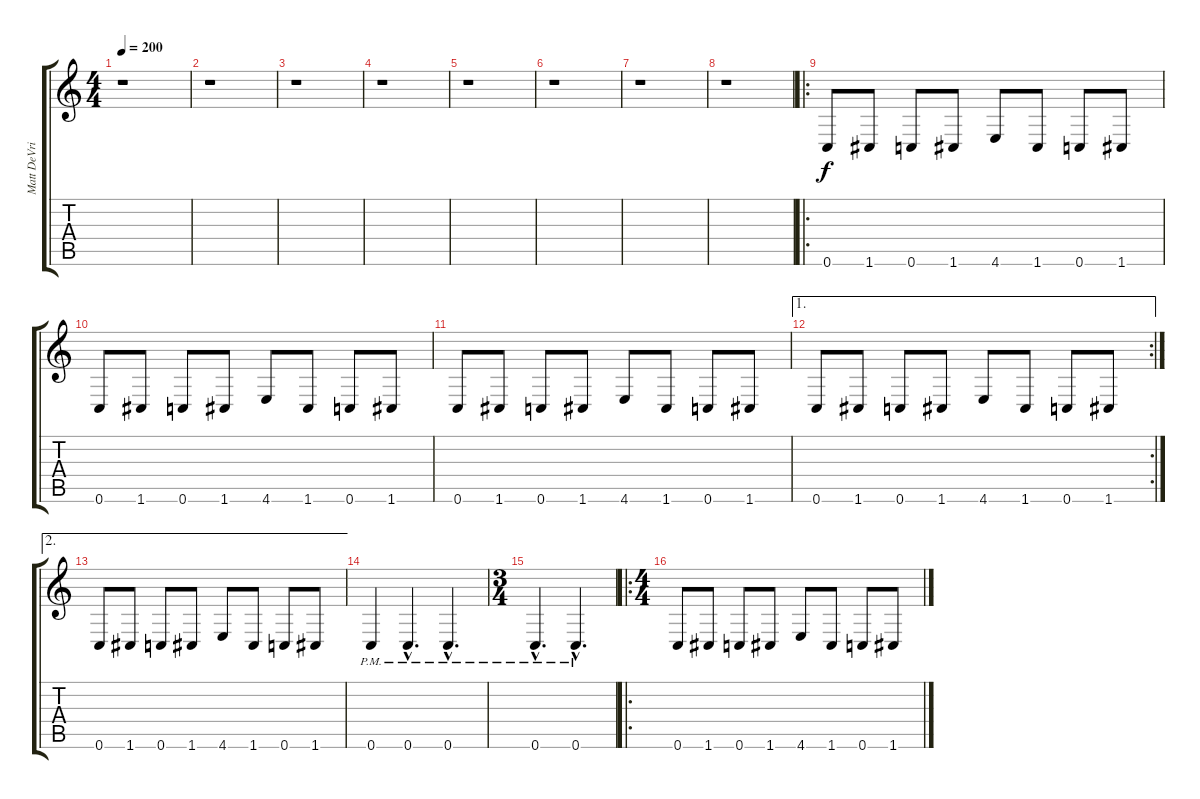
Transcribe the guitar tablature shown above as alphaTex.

\track ("Matt DeVries" "Matt DeVri") {instrument distortionguitar}
\staff {score tabs}
\tuning (D4 A3 F3 C3 G2 C2) {hide}
\ts (4 4)
\tempo 200
\clef g2
\ks c
r.1{dy f} |
r.1 |
r.1 |
r.1 |
r.1 |
r.1 |
r.1 |
r.1 |
\ro
0.6.8 1.6.8 0.6.8 1.6.8 4.6.8 1.6.8 0.6.8 1.6.8 |
0.6.8 1.6.8 0.6.8 1.6.8 4.6.8 1.6.8 0.6.8 1.6.8 |
0.6.8 1.6.8 0.6.8 1.6.8 4.6.8 1.6.8 0.6.8 1.6.8 |
\ae 1
\rc 2
0.6.8 1.6.8 0.6.8 1.6.8 4.6.8 1.6.8 0.6.8 1.6.8 |
\ae 2
0.6.8 1.6.8 0.6.8 1.6.8 4.6.8 1.6.8 0.6.8 1.6.8 |
0.6{pm}.4 0.6{hac pm}.4{d} 0.6{hac pm}.4{d} |
\ts (3 4)
0.6{hac pm}.4{d} 0.6{hac pm}.4{d} |
\ro
\ts (4 4)
0.6.8 1.6.8 0.6.8 1.6.8 4.6.8 1.6.8 0.6.8 1.6.8
